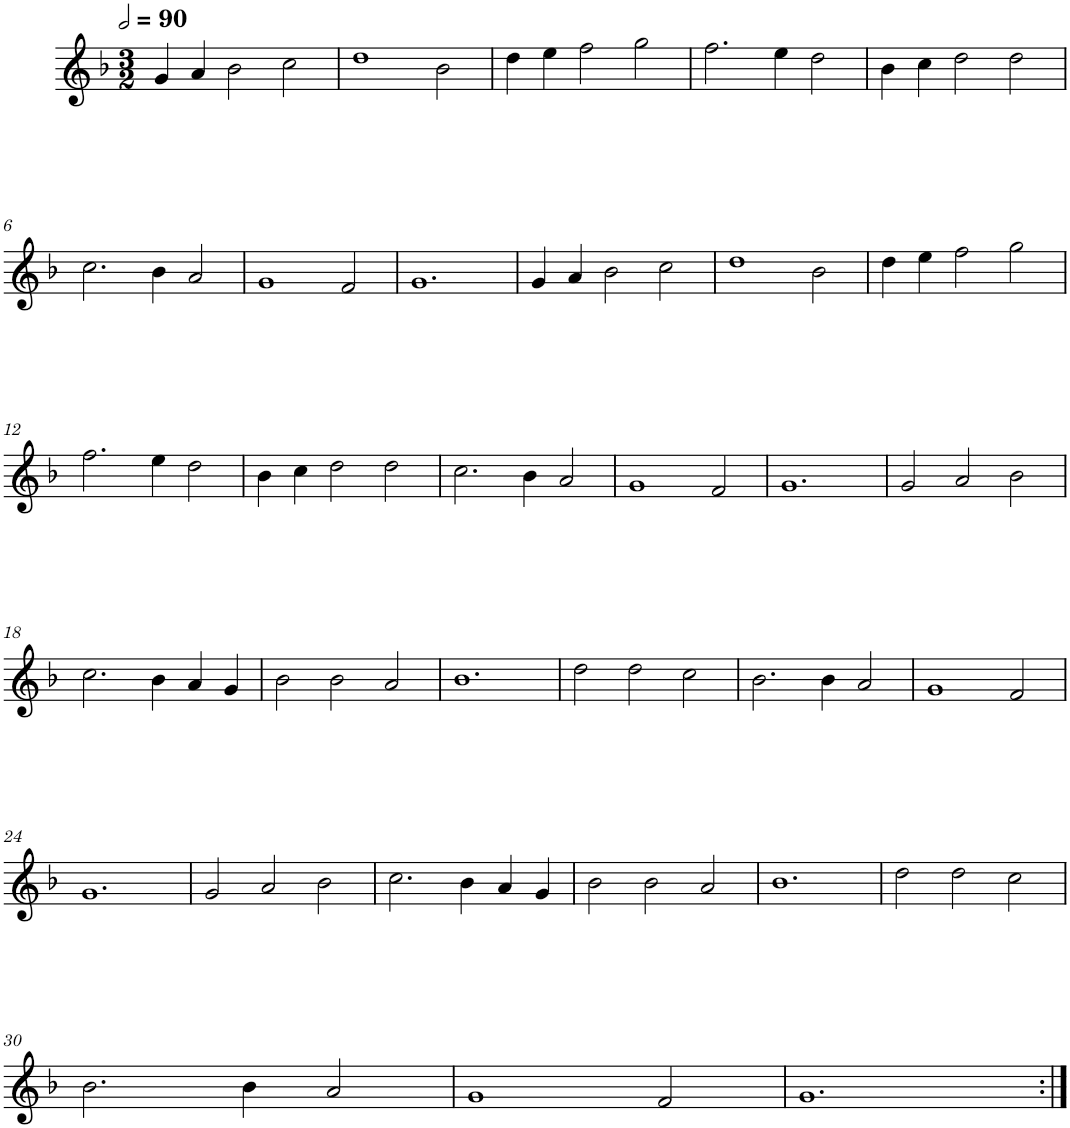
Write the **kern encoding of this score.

**kern
*part1
*staff1
*I"Quatre parties
*clefG2
*k[b-]
*M3/2
*MM180
=1
4g/
4a/
2b-\
2cc\
=2
1dd
2b-\
=3
4dd\
4ee\
2ff\
2gg\
=4
2.ff\
4ee\
2dd\
=5
4b-\
4cc\
2dd\
2dd\
!!LO:LB:g=z
=6
2.cc\
4b-\
2a/
=7
1g
2f/
=8
1.g
=9
4g/
4a/
2b-\
2cc\
=10
1dd
2b-\
=11
4dd\
4ee\
2ff\
2gg\
!!LO:LB:g=z
=12
2.ff\
4ee\
2dd\
=13
4b-\
4cc\
2dd\
2dd\
=14
2.cc\
4b-\
2a/
=15
1g
2f/
=16
1.g
=17
2g/
2a/
2b-\
!!LO:LB:g=z
=18
2.cc\
4b-\
4a/
4g/
=19
2b-\
2b-\
2a/
=20
1.b-
=21
2dd\
2dd\
2cc\
=22
2.b-\
4b-\
2a/
=23
1g
2f/
!!LO:LB:g=z
=24
1.g
=25
2g/
2a/
2b-\
=26
2.cc\
4b-\
4a/
4g/
=27
2b-\
2b-\
2a/
=28
1.b-
=29
2dd\
2dd\
2cc\
!!LO:LB:g=z
=30
2.b-\
4b-\
2a/
=31
1g
2f/
=32
1.g
=:|!
*-
